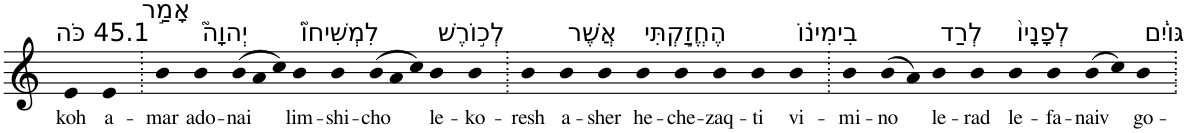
**kern	**text
*part1	*part1
*staff1	*staff1
*I"Piano	*
*I'Pno	*
*clefG2	*
*k[]	*
=1	=1
!LO:TX:a:t=45.1 כֹּה	!
!	!LO:LY:b
4e	koh
!LO:TX:a:t=אָמַ֣ר	!
!	!LO:LY:b
4e	a-
=2.	=2.
!	!LO:LY:b
4b	-mar
!LO:TX:a:t=יְהוָה֮	!
!	!LO:LY:b
4b	ado-
!	!LO:LY:b
(12b	-nai
12a	.
12cc)	.
!LO:TX:a:t=לִמְשִׁיחוֹ֮	!
!	!LO:LY:b
4b	lim-
!	!LO:LY:b
4b	-shi-
!	!LO:LY:b
(12b	-cho
12a	.
12cc)	.
!LO:TX:a:t=לְכ֣וֹרֶשׁ	!
!	!LO:LY:b
4b	le-
!	!LO:LY:b
4b	-ko-
=3.	=3.
!	!LO:LY:b
4b	-resh
!LO:TX:a:t=אֲשֶׁר	!
!	!LO:LY:b
4b	a-
!	!LO:LY:b
4b	-sher
!LO:TX:a:t=הֶחֱזַ֣קְתִּי	!
!	!LO:LY:b
4b	he-
!	!LO:LY:b
4b	-che-
!	!LO:LY:b
4b	-zaq-
!	!LO:LY:b
4b	-ti
!LO:TX:a:t=בִימִינ֗וֹ	!
!	!LO:LY:b
4b	vi-
=4.	=4.
!	!LO:LY:b
4b	-mi-
!	!LO:LY:b
(8b	-no
8a)	.
!LO:TX:a:t=לְרַד	!
!	!LO:LY:b
4b	le-
!	!LO:LY:b
4b	-rad
!LO:TX:a:t=לְפָנָיו֙	!
!	!LO:LY:b
4b	le-
!	!LO:LY:b
4b	-fa-
!	!LO:LY:b
(8b	-naiv
8cc)	.
!LO:TX:a:t=גּוֹיִ֔ם	!
!	!LO:LY:b
4b	go-
=.	=.
*-	*-
